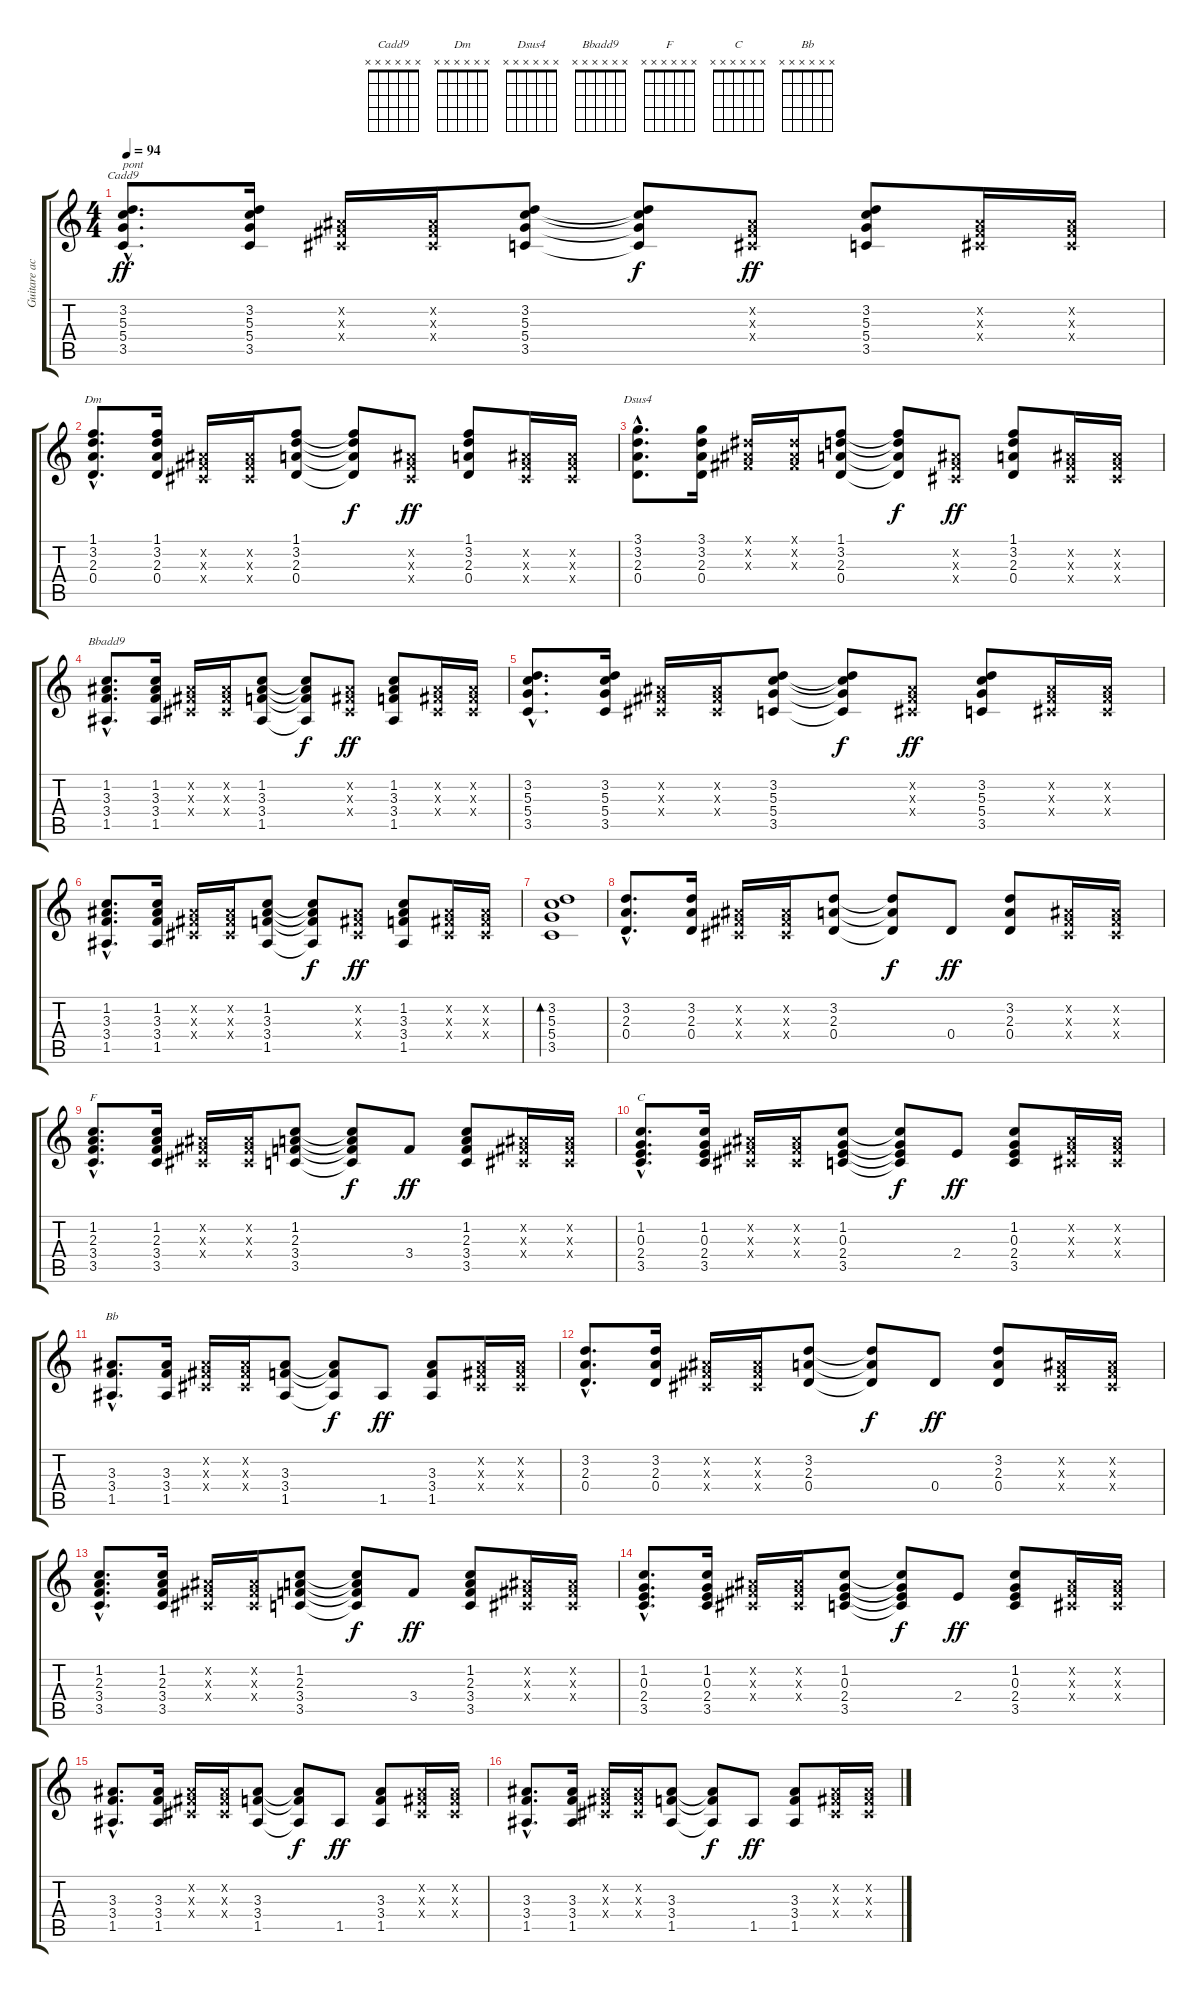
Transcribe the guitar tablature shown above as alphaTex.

\track ("Guitare acoustique" "Guitare ac") {instrument acousticguitarsteel}
\staff {score tabs}
\tuning (E4 B3 G3 D3 A2 E2) {hide}
\chord ("Cadd9" x x x x x x) {firstfret 0}
\chord ("Dm" x x x x x x) {firstfret 0}
\chord ("Dsus4" x x x x x x) {firstfret 0}
\chord ("Bbadd9" x x x x x x) {firstfret 0}
\chord ("F" x x x x x x) {firstfret 0}
\chord ("C" x x x x x x) {firstfret 0}
\chord ("Bb" x x x x x x) {firstfret 0}
\ts (4 4)
\tempo 94
\clef g2
\ks c
(3.2{hac} 5.3{hac} 5.4{hac} 3.5{hac}).8{d ch "Cadd9" txt "pont" dy ff} (3.2 5.3 5.4 3.5).16 (-1.2{x} -1.3{x} -1.4{x}).16 (-1.2{x} -1.3{x} -1.4{x}).16 (3.2 5.3 5.4 3.5).8 (3.2{t} 5.3{t} 5.4{t} 3.5{t}).8{dy f} (-1.2{x} -1.3{x} -1.4{x}).8{dy ff} (3.2 5.3 5.4 3.5).8 (-1.2{x} -1.3{x} -1.4{x}).16 (-1.2{x} -1.3{x} -1.4{x}).16 |
(1.1{hac} 3.2{hac} 2.3{hac} 0.4{hac}).8{d ch "Dm"} (1.1 3.2 2.3 0.4).16 (-1.2{x} -1.3{x} -1.4{x}).16 (-1.2{x} -1.3{x} -1.4{x}).16 (1.1 3.2 2.3 0.4).8 (1.1{t} 3.2{t} 2.3{t} 0.4{t}).8{dy f} (-1.2{x} -1.3{x} -1.4{x}).8{dy ff} (1.1 3.2 2.3 0.4).8 (-1.2{x} -1.3{x} -1.4{x}).16 (-1.2{x} -1.3{x} -1.4{x}).16 |
(3.1{hac} 3.2{hac} 2.3{hac} 0.4{hac}).8{d ch "Dsus4"} (3.1 3.2 2.3 0.4).16 (-1.1{x} -1.2{x} -1.3{x}).16 (-1.1{x} -1.2{x} -1.3{x}).16 (1.1 3.2 2.3 0.4).8 (1.1{t} 3.2{t} 2.3{t} 0.4{t}).8{dy f} (-1.2{x} -1.3{x} -1.4{x}).8{dy ff} (1.1 3.2 2.3 0.4).8 (-1.2{x} -1.3{x} -1.4{x}).16 (-1.2{x} -1.3{x} -1.4{x}).16 |
(1.2{hac} 3.3{hac} 3.4{hac} 1.5{hac}).8{d ch "Bbadd9"} (1.2 3.3 3.4 1.5).16 (-1.2{x} -1.3{x} -1.4{x}).16 (-1.2{x} -1.3{x} -1.4{x}).16 (1.2 3.3 3.4 1.5).8 (1.2{t} 3.3{t} 3.4{t} 1.5{t}).8{dy f} (-1.2{x} -1.3{x} -1.4{x}).8{dy ff} (1.2 3.3 3.4 1.5).8 (-1.2{x} -1.3{x} -1.4{x}).16 (-1.2{x} -1.3{x} -1.4{x}).16 |
(3.2{hac} 5.3{hac} 5.4{hac} 3.5{hac}).8{d} (3.2 5.3 5.4 3.5).16 (-1.2{x} -1.3{x} -1.4{x}).16 (-1.2{x} -1.3{x} -1.4{x}).16 (3.2 5.3 5.4 3.5).8 (3.2{t} 5.3{t} 5.4{t} 3.5{t}).8{dy f} (-1.2{x} -1.3{x} -1.4{x}).8{dy ff} (3.2 5.3 5.4 3.5).8 (-1.2{x} -1.3{x} -1.4{x}).16 (-1.2{x} -1.3{x} -1.4{x}).16 |
(1.2{hac} 3.3{hac} 3.4{hac} 1.5{hac}).8{d} (1.2 3.3 3.4 1.5).16 (-1.2{x} -1.3{x} -1.4{x}).16 (-1.2{x} -1.3{x} -1.4{x}).16 (1.2 3.3 3.4 1.5).8 (1.2{t} 3.3{t} 3.4{t} 1.5{t}).8{dy f} (-1.2{x} -1.3{x} -1.4{x}).8{dy ff} (1.2 3.3 3.4 1.5).8 (-1.2{x} -1.3{x} -1.4{x}).16 (-1.2{x} -1.3{x} -1.4{x}).16 |
(3.2 5.3 5.4 3.5).1{bd 120} |
(3.2{hac} 2.3{hac} 0.4{hac}).8{d} (3.2 2.3 0.4).16 (-1.2{x} -1.3{x} -1.4{x}).16 (-1.2{x} -1.3{x} -1.4{x}).16 (3.2 2.3 0.4).8 (3.2{t} 2.3{t} 0.4{t}).8{dy f} 0.4.8{dy ff} (3.2 2.3 0.4).8 (-1.2{x} -1.3{x} -1.4{x}).16 (-1.2{x} -1.3{x} -1.4{x}).16 |
(1.2{hac} 2.3{hac} 3.4{hac} 3.5{hac}).8{d ch "F"} (1.2 2.3 3.4 3.5).16 (-1.2{x} -1.3{x} -1.4{x}).16 (-1.2{x} -1.3{x} -1.4{x}).16 (1.2 2.3 3.4 3.5).8 (1.2{t} 2.3{t} 3.4{t} 3.5{t}).8{dy f} 3.4.8{dy ff} (1.2 2.3 3.4 3.5).8 (-1.2{x} -1.3{x} -1.4{x}).16 (-1.2{x} -1.3{x} -1.4{x}).16 |
(1.2{hac} 0.3{hac} 2.4{hac} 3.5{hac}).8{d ch "C"} (1.2 0.3 2.4 3.5).16 (-1.2{x} -1.3{x} -1.4{x}).16 (-1.2{x} -1.3{x} -1.4{x}).16 (1.2 0.3 2.4 3.5).8 (1.2{t} 0.3{t} 2.4{t} 3.5{t}).8{dy f} 2.4.8{dy ff} (1.2 0.3 2.4 3.5).8 (-1.2{x} -1.3{x} -1.4{x}).16 (-1.2{x} -1.3{x} -1.4{x}).16 |
(3.3{hac} 3.4{hac} 1.5{hac}).8{d ch "Bb"} (3.3 3.4 1.5).16 (-1.2{x} -1.3{x} -1.4{x}).16 (-1.2{x} -1.3{x} -1.4{x}).16 (3.3 3.4 1.5).8 (3.3{t} 3.4{t} 1.5{t}).8{dy f} 1.5.8{dy ff} (3.3 3.4 1.5).8 (-1.2{x} -1.3{x} -1.4{x}).16 (-1.2{x} -1.3{x} -1.4{x}).16 |
(3.2{hac} 2.3{hac} 0.4{hac}).8{d} (3.2 2.3 0.4).16 (-1.2{x} -1.3{x} -1.4{x}).16 (-1.2{x} -1.3{x} -1.4{x}).16 (3.2 2.3 0.4).8 (3.2{t} 2.3{t} 0.4{t}).8{dy f} 0.4.8{dy ff} (3.2 2.3 0.4).8 (-1.2{x} -1.3{x} -1.4{x}).16 (-1.2{x} -1.3{x} -1.4{x}).16 |
(1.2{hac} 2.3{hac} 3.4{hac} 3.5{hac}).8{d} (1.2 2.3 3.4 3.5).16 (-1.2{x} -1.3{x} -1.4{x}).16 (-1.2{x} -1.3{x} -1.4{x}).16 (1.2 2.3 3.4 3.5).8 (1.2{t} 2.3{t} 3.4{t} 3.5{t}).8{dy f} 3.4.8{dy ff} (1.2 2.3 3.4 3.5).8 (-1.2{x} -1.3{x} -1.4{x}).16 (-1.2{x} -1.3{x} -1.4{x}).16 |
(1.2{hac} 0.3{hac} 2.4{hac} 3.5{hac}).8{d} (1.2 0.3 2.4 3.5).16 (-1.2{x} -1.3{x} -1.4{x}).16 (-1.2{x} -1.3{x} -1.4{x}).16 (1.2 0.3 2.4 3.5).8 (1.2{t} 0.3{t} 2.4{t} 3.5{t}).8{dy f} 2.4.8{dy ff} (1.2 0.3 2.4 3.5).8 (-1.2{x} -1.3{x} -1.4{x}).16 (-1.2{x} -1.3{x} -1.4{x}).16 |
(3.3{hac} 3.4{hac} 1.5{hac}).8{d} (3.3 3.4 1.5).16 (-1.2{x} -1.3{x} -1.4{x}).16 (-1.2{x} -1.3{x} -1.4{x}).16 (3.3 3.4 1.5).8 (3.3{t} 3.4{t} 1.5{t}).8{dy f} 1.5.8{dy ff} (3.3 3.4 1.5).8 (-1.2{x} -1.3{x} -1.4{x}).16 (-1.2{x} -1.3{x} -1.4{x}).16 |
(3.3{hac} 3.4{hac} 1.5{hac}).8{d} (3.3 3.4 1.5).16 (-1.2{x} -1.3{x} -1.4{x}).16 (-1.2{x} -1.3{x} -1.4{x}).16 (3.3 3.4 1.5).8 (3.3{t} 3.4{t} 1.5{t}).8{dy f} 1.5.8{dy ff} (3.3 3.4 1.5).8 (-1.2{x} -1.3{x} -1.4{x}).16 (-1.2{x} -1.3{x} -1.4{x}).16
